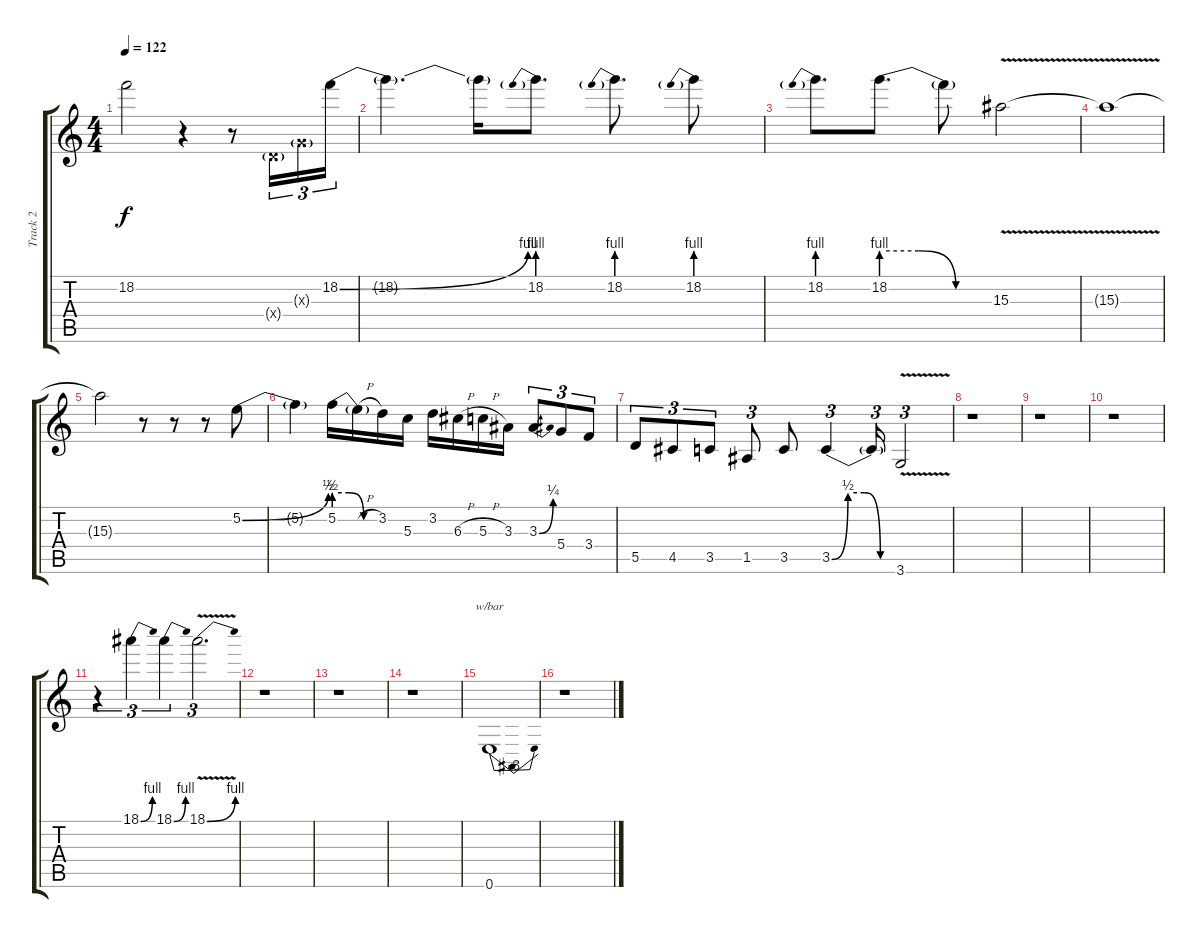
\track ("Track 2" "Track 2") {instrument distortionguitar}
\staff {score tabs}
\tuning (E4 B3 G3 D3 A2 E2) {hide}
\ts (4 4)
\tempo 122
\clef g2
\ks c
18.2{t}.2{dy f} r.4 r.8 0.4{g x}.16{tu (3 2)} 0.3{g x}.16{tu (3 2)} 18.2{be (bend 0 0 60 4)}.16{tu (3 2)} |
18.2{t}.4{d} 18.2{t}.16 18.2{be (prebend 0 4 60 4)}.8{d} 18.2{be (prebend 0 4 60 4)}.8{d} 18.2{be (prebend 0 4 60 4)}.8 |
18.2{be (prebend 0 4 60 4)}.8{d} 18.2{be (custom 0 4 20 4 40 0 60 0)}.8{d} 18.2{t}.8 15.3{v}.2 |
15.3{t}.1 |
15.3{t}.2 r.8 r.8 r.8 5.2{be (bend 0 0 60 2)}.8 |
5.2{t}.4 5.2{be (custom 0 2 20 2 40 0 60 0)}.16 5.2{h t}.16 3.2.16 5.3.16 3.2.16 6.3{h}.16 5.3{h}.16 3.3.16 3.3{be (bend 0 0 60 1)}.8{tu (3 2)} 5.4.8{tu (3 2)} 3.4.8{tu (3 2)} |
5.5.8{tu (3 2)} 4.5.8{tu (3 2)} 3.5.8{tu (3 2)} 1.5.8{tu (3 2)} 3.5.8 3.5{be (custom 0 0 15 2 30 2 45 0 60 0)}.4{tu (3 2)} 3.5{t}.16{tu (3 2)} 3.6{v}.2{tu (3 2)} |
r.1 |
r.1 |
r.1 |
r.4{tu (3 2)} 18.1{be (bend 0 0 60 4)}.4{tu (3 2)} 18.1{be (bend 0 0 60 4)}.4{tu (3 2)} 18.1{be (bend 0 0 60 4) v}.2{d tu (3 2)} |
r.1 |
r.1 |
r.1 |
0.6.1{tbe (dip default 0 0 55 -12 60 0)} |
r.1
